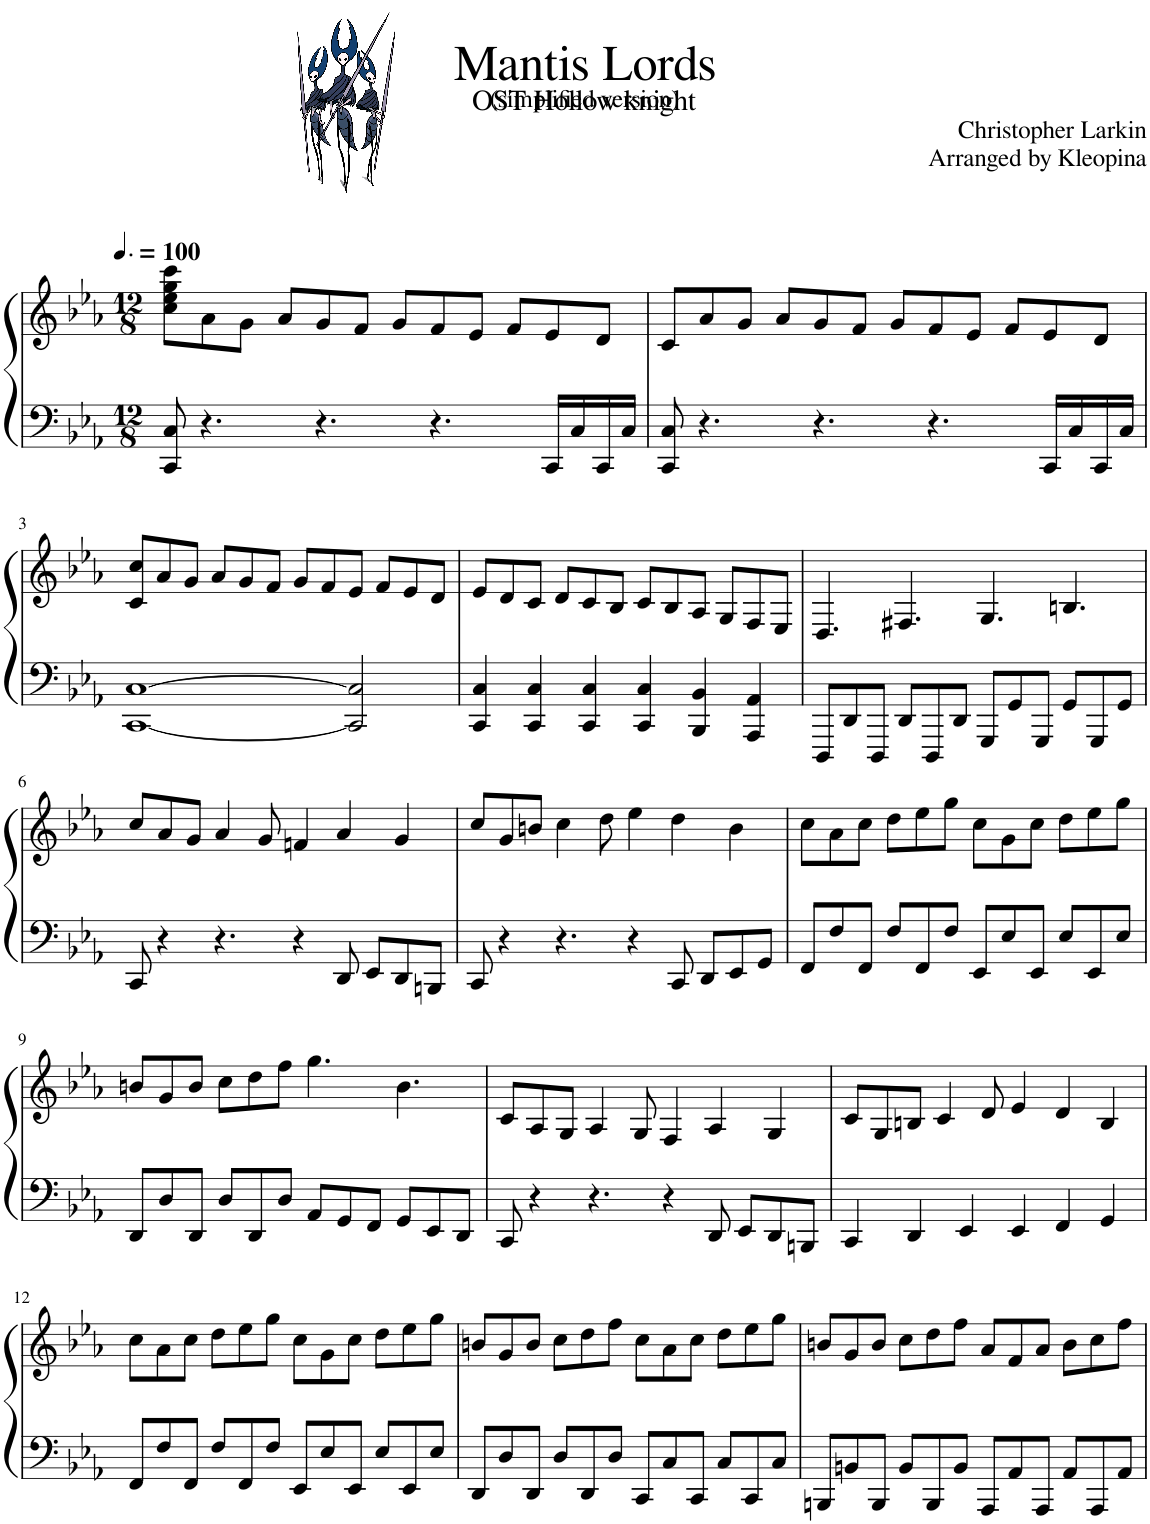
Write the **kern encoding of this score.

**kern	**kern
*part1	*part1
*staff2	*staff1
*I"Фортепиано	*
*clefF4	*clefG2
*k[b-e-a-]	*k[b-e-a-]
*M12/8	*M12/8
*MM150	*MM150
=1	=1
8CC/ 8C/	8cc\ 8ee-\ 8gg\ 8ccc\L
4.r	8a-\
.	8g\J
.	8a-/L
4.r	8g/
.	8f/J
.	8g/L
4.r	8f/
.	8e-/J
.	8f/L
16CC/LL	8e-/
16C/	.
16CC/	8d/J
16C/JJ	.
=2	=2
8CC/ 8C/	8c/L
4.r	8a-/
.	8g/J
.	8a-/L
4.r	8g/
.	8f/J
.	8g/L
4.r	8f/
.	8e-/J
.	8f/L
16CC/LL	8e-/
16C/	.
16CC/	8d/J
16C/JJ	.
!!LO:LB:g=z
=3	=3
[1CC [1C	8c/ 8cc/L
.	8a-/
.	8g/J
.	8a-/L
.	8g/
.	8f/J
.	8g/L
.	8f/
2CC/] 2C/]	8e-/J
.	8f/L
.	8e-/
.	8d/J
=4	=4
4CC/ 4C/	8e-/L
.	8d/
4CC/ 4C/	8c/J
.	8d/L
4CC/ 4C/	8c/
.	8B-/J
4CC/ 4C/	8c/L
.	8B-/
4BBB-/ 4BB-/	8A-/J
.	8G/L
4AAA-/ 4AA-/	8F/
.	8E-/J
=5	=5
8DDD/L	4.D/
8DD/	.
8DDD/J	.
8DD/L	4.F#X/
8DDD/	.
8DD/J	.
8GGG/L	4.G/
8GG/	.
8GGG/J	.
8GG/L	4.Bn/
8GGG/	.
8GG/J	.
!!LO:LB:g=z
=6	=6
8CC/	8cc/L
4r	8a-/
.	8g/J
4.r	4a-/
.	8g/
4r	4fn/
8DD/	4a-/
8EE-/L	.
8DD/	4g/
8BBBn/J	.
=7	=7
8CC/	8cc/L
4r	8g/
.	8bn/J
4.r	4cc\
.	8dd\
4r	4ee-\
8CC/	4dd\
8DD/L	.
8EE-/	4b\
8GG/J	.
=8	=8
8FF/L	8cc\L
8F/	8a-\
8FF/J	8cc\J
8F/L	8dd\L
8FF/	8ee-\
8F/J	8gg\J
8EE-/L	8cc\L
8E-/	8g\
8EE-/J	8cc\J
8E-/L	8dd\L
8EE-/	8ee-\
8E-/J	8gg\J
!!LO:LB:g=z
=9	=9
8DD/L	8bn/L
8D/	8g/
8DD/J	8b/J
8D/L	8cc\L
8DD/	8dd\
8D/J	8ff\J
8AA-/L	4.gg\
8GG/	.
8FF/J	.
8GG/L	4.b\
8EE-/	.
8DD/J	.
=10	=10
8CC/	8c/L
4r	8A-/
.	8G/J
4.r	4A-/
.	8G/
4r	4F/
8DD/	4A-/
8EE-/L	.
8DD/	4G/
8BBBn/J	.
=11	=11
4CC/	8c/L
.	8G/
4DD/	8Bn/J
.	4c/
4EE-/	.
.	8d/
4EE-/	4e-/
4FF/	4d/
4GG/	4B/
!!LO:LB:g=z
=12	=12
8FF/L	8cc\L
8F/	8a-\
8FF/J	8cc\J
8F/L	8dd\L
8FF/	8ee-\
8F/J	8gg\J
8EE-/L	8cc\L
8E-/	8g\
8EE-/J	8cc\J
8E-/L	8dd\L
8EE-/	8ee-\
8E-/J	8gg\J
=13	=13
8DD/L	8bn/L
8D/	8g/
8DD/J	8b/J
8D/L	8cc\L
8DD/	8dd\
8D/J	8ff\J
8CC/L	8cc\L
8C/	8a-\
8CC/J	8cc\J
8C/L	8dd\L
8CC/	8ee-\
8C/J	8gg\J
=14	=14
8BBBn/L	8bn/L
8BBn/	8g/
8BBB/J	8b/J
8BB/L	8cc\L
8BBB/	8dd\
8BB/J	8ff\J
8AAA-/L	8a-/L
8AA-/	8f/
8AAA-/J	8a-/J
8AA-/L	8b\L
8AAA-/	8cc\
8AA-/J	8ff\J
=	=
*-	*-
